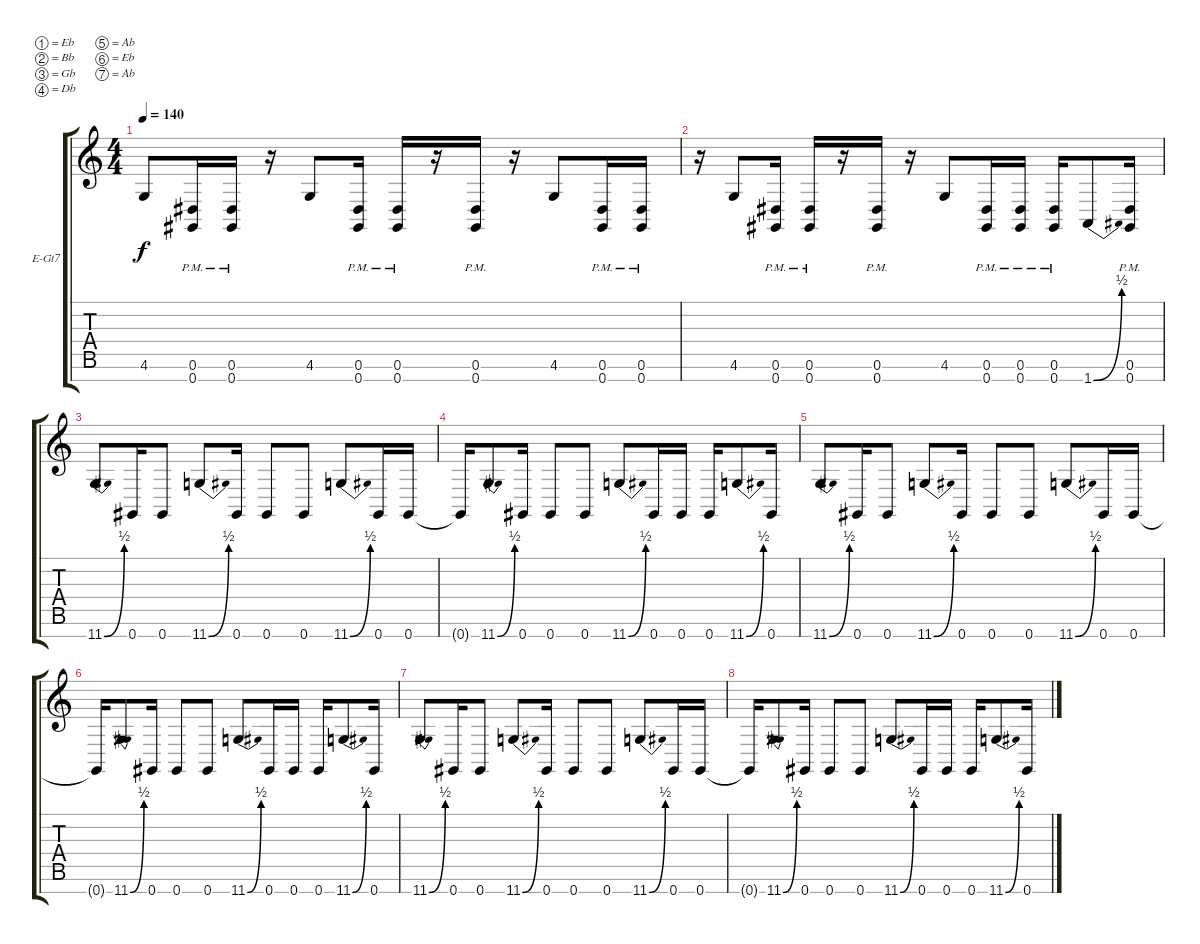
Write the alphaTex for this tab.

\bracketExtendMode groupsimilarinstruments
\firstSystemTrackNameOrientation horizontal
\otherSystemsTrackNameOrientation horizontal
\track ("Left Guitar" "E-Gt7") {instrument distortionguitar}
\staff {score tabs}
\tuning (Eb4 Bb3 Gb3 Db3 Ab2 Eb2 Ab1)
\ts (4 4)
\tempo 140
\clef g2
\ks c
4.6.8{dy f} (0.7{pm} 0.6{pm}).16 (0.7{pm} 0.6{pm}).16 r.16 4.6.8 (0.7{pm} 0.6{pm}).16 (0.7{pm} 0.6{pm}).16 r.16 (0.7{pm} 0.6{pm}).16 r.16 4.6.8 (0.7{pm} 0.6{pm}).16 (0.7{pm} 0.6{pm}).16 |
r.16 4.6.8 (0.7{pm} 0.6{pm}).16 (0.7{pm} 0.6{pm}).16 r.16 (0.7{pm} 0.6{pm}).16 r.16 4.6.8 (0.7{pm} 0.6{pm}).16 (0.7{pm} 0.6{pm}).16 (0.7{pm} 0.6{pm}).16 1.7{be (bend 0 0 59.4 2)}.8 (0.6{pm} 0.7{pm}).16 |
11.7{be (bend 0 0 59.4 2)}.8 0.7.16 0.7.8 11.7{be (bend 0 0 59.4 2)}.8 0.7.16 0.7.8 0.7.8 11.7{be (bend 0 0 60 2)}.8 0.7.16 0.7.16 |
0.7{t}.16 11.7{be (bend 0 0 60 2)}.8 0.7.16 0.7.8 0.7.8 11.7{be (bend 0 0 59.4 2)}.8 0.7.16 0.7.16 0.7.16 11.7{be (bend 0 0 60 2)}.8 0.7.16 |
11.7{be (bend 0 0 59.4 2)}.8 0.7.16 0.7.8 11.7{be (bend 0 0 59.4 2)}.8 0.7.16 0.7.8 0.7.8 11.7{be (bend 0 0 60 2)}.8 0.7.16 0.7.16 |
0.7{t}.16 11.7{be (bend 0 0 60 2)}.8 0.7.16 0.7.8 0.7.8 11.7{be (bend 0 0 59.4 2)}.8 0.7.16 0.7.16 0.7.16 11.7{be (bend 0 0 60 2)}.8 0.7.16 |
11.7{be (bend 0 0 59.4 2)}.8 0.7.16 0.7.8 11.7{be (bend 0 0 59.4 2)}.8 0.7.16 0.7.8 0.7.8 11.7{be (bend 0 0 60 2)}.8 0.7.16 0.7.16 |
0.7{t}.16 11.7{be (bend 0 0 60 2)}.8 0.7.16 0.7.8 0.7.8 11.7{be (bend 0 0 59.4 2)}.8 0.7.16 0.7.16 0.7.16 11.7{be (bend 0 0 60 2)}.8 0.7.16
